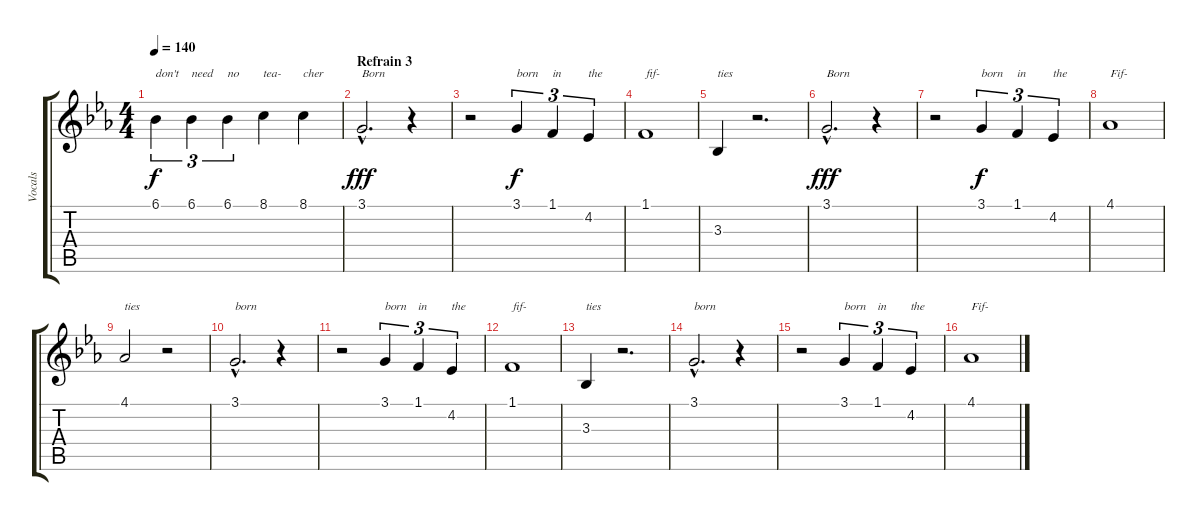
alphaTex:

\track ("Vocals" "Vocals") {instrument clarinet}
\staff {score tabs}
\tuning (E4 B3 G3 D3 A2 E2) {hide}
\ts (4 4)
\tempo 140
\clef g2
\ks eb
6.1.4{tu (3 2) txt "don't" dy f} 6.1.4{tu (3 2) txt "need"} 6.1.4{tu (3 2) txt "no"} 8.1.4{txt "tea-"} 8.1.4{txt "cher"} |
\section ("" "Refrain 3")
3.1{hac}.2{d txt "Born" dy fff} r.4 |
r.2 3.1.4{tu (3 2) txt "born" dy f} 1.1.4{tu (3 2) txt "in"} 4.2.4{tu (3 2) txt "the"} |
1.1.1{txt "fif-"} |
3.3.4{txt "ties"} r.2{d} |
3.1{hac}.2{d txt "Born" dy fff} r.4 |
r.2 3.1.4{tu (3 2) txt "born" dy f} 1.1.4{tu (3 2) txt "in"} 4.2.4{tu (3 2) txt "the"} |
4.1.1{txt "Fif-"} |
4.1.2{txt "ties"} r.2 |
3.1{hac}.2{d txt "born"} r.4 |
r.2 3.1.4{tu (3 2) txt "born"} 1.1.4{tu (3 2) txt "in"} 4.2.4{tu (3 2) txt "the"} |
1.1.1{txt "fif-"} |
3.3.4{txt "ties"} r.2{d} |
3.1{hac}.2{d txt "born"} r.4 |
r.2 3.1.4{tu (3 2) txt "born"} 1.1.4{tu (3 2) txt "in"} 4.2.4{tu (3 2) txt "the"} |
4.1.1{txt "Fif-"}
